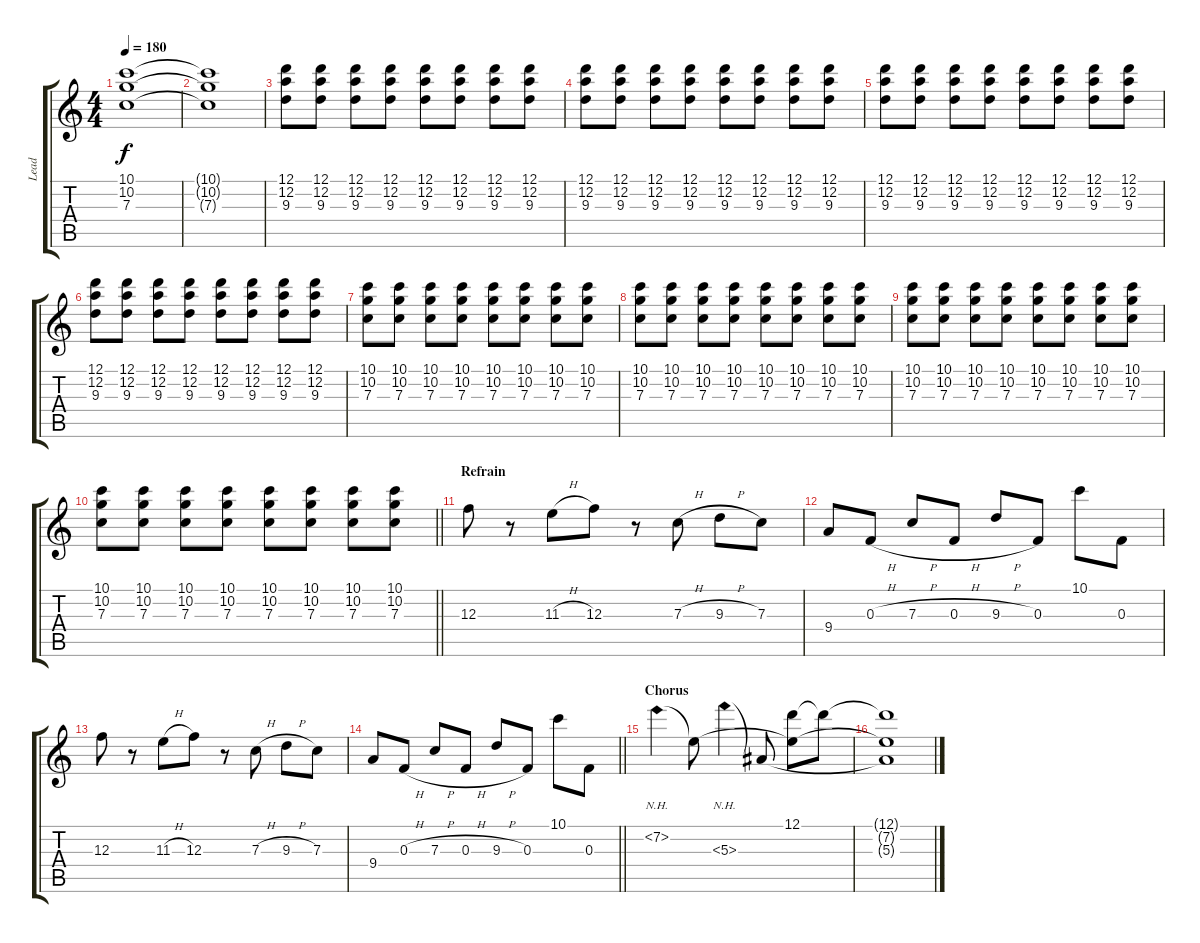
\track ("Lead" "Lead") {instrument distortionguitar}
\staff {score tabs}
\tuning (D4 A3 F3 C3 G2 C2) {hide}
\ts (4 4)
\tempo 180
\clef g2
\ks c
(10.1{t} 10.2{t} 7.3{t}).1{dy f} |
(10.1{t} 10.2{t} 7.3{t}).1 |
(12.1 12.2 9.3).8 (12.1 12.2 9.3).8 (12.1 12.2 9.3).8 (12.1 12.2 9.3).8 (12.1 12.2 9.3).8 (12.1 12.2 9.3).8 (12.1 12.2 9.3).8 (12.1 12.2 9.3).8 |
(12.1 12.2 9.3).8 (12.1 12.2 9.3).8 (12.1 12.2 9.3).8 (12.1 12.2 9.3).8 (12.1 12.2 9.3).8 (12.1 12.2 9.3).8 (12.1 12.2 9.3).8 (12.1 12.2 9.3).8 |
(12.1 12.2 9.3).8 (12.1 12.2 9.3).8 (12.1 12.2 9.3).8 (12.1 12.2 9.3).8 (12.1 12.2 9.3).8 (12.1 12.2 9.3).8 (12.1 12.2 9.3).8 (12.1 12.2 9.3).8 |
(12.1 12.2 9.3).8 (12.1 12.2 9.3).8 (12.1 12.2 9.3).8 (12.1 12.2 9.3).8 (12.1 12.2 9.3).8 (12.1 12.2 9.3).8 (12.1 12.2 9.3).8 (12.1 12.2 9.3).8 |
(10.1 10.2 7.3).8 (10.1 10.2 7.3).8 (10.1 10.2 7.3).8 (10.1 10.2 7.3).8 (10.1 10.2 7.3).8 (10.1 10.2 7.3).8 (10.1 10.2 7.3).8 (10.1 10.2 7.3).8 |
(10.1 10.2 7.3).8 (10.1 10.2 7.3).8 (10.1 10.2 7.3).8 (10.1 10.2 7.3).8 (10.1 10.2 7.3).8 (10.1 10.2 7.3).8 (10.1 10.2 7.3).8 (10.1 10.2 7.3).8 |
(10.1 10.2 7.3).8 (10.1 10.2 7.3).8 (10.1 10.2 7.3).8 (10.1 10.2 7.3).8 (10.1 10.2 7.3).8 (10.1 10.2 7.3).8 (10.1 10.2 7.3).8 (10.1 10.2 7.3).8 |
\barLineRight lightlight
(10.1 10.2 7.3).8 (10.1 10.2 7.3).8 (10.1 10.2 7.3).8 (10.1 10.2 7.3).8 (10.1 10.2 7.3).8 (10.1 10.2 7.3).8 (10.1 10.2 7.3).8 (10.1 10.2 7.3).8 |
\section ("" "Refrain")
12.3.8 r.8 11.3{h}.8 12.3.8 r.8 7.3{h}.8 9.3{h}.8 7.3.8 |
9.4.8 0.3{h}.8 7.3{h}.8 0.3{h}.8 9.3{h}.8 0.3.8 10.1.8 0.3.8 |
12.3.8 r.8 11.3{h}.8 12.3.8 r.8 7.3{h}.8 9.3{h}.8 7.3.8 |
\barLineRight lightlight
9.4.8 0.3{h}.8 7.3{h}.8 0.3{h}.8 9.3{h}.8 0.3.8 10.1.8 0.3.8 |
\section ("" "Chorus")
7.2{nh}.4 7.2{t}.8 5.3{nh}.4 5.3{t}.8 (12.1 7.2{t}).8 12.1{t}.8 |
(12.1{t} 7.2{t} 5.3{t}).1
